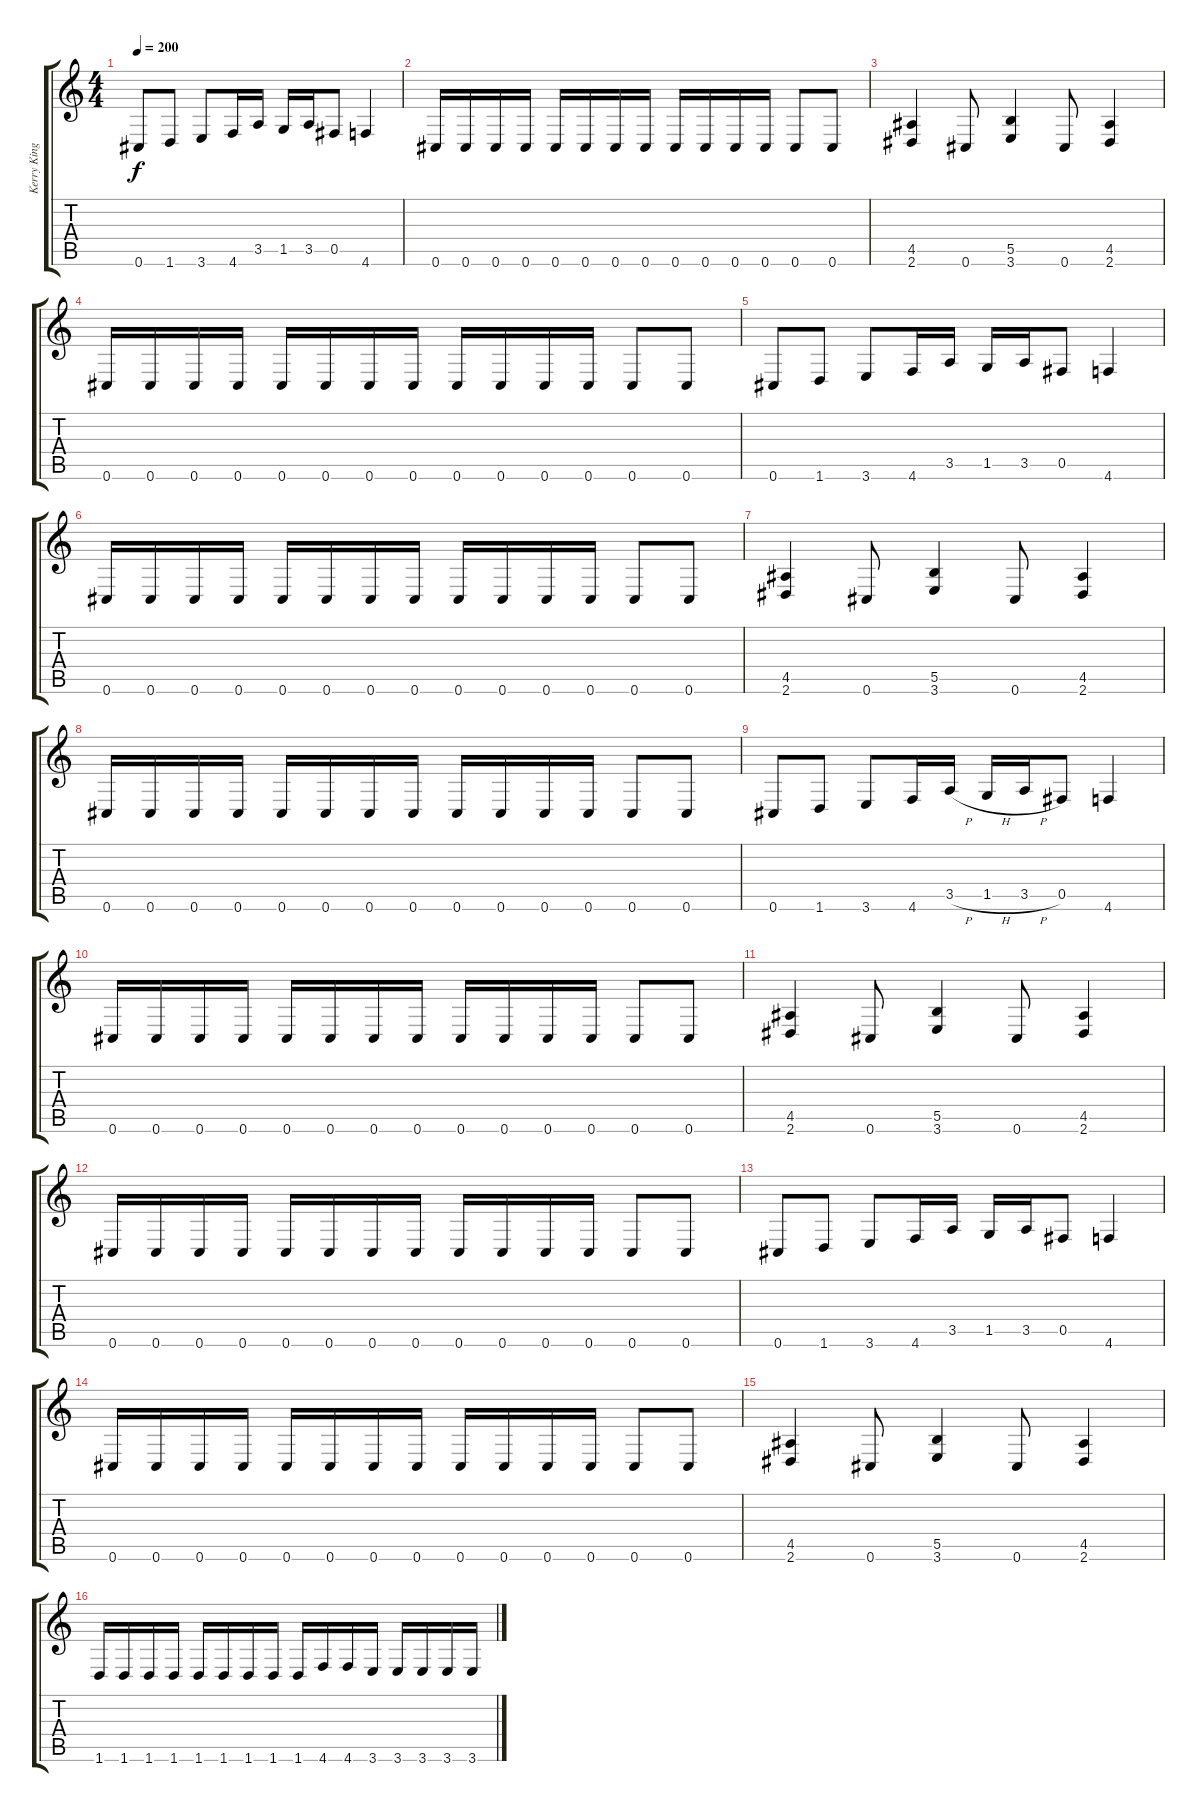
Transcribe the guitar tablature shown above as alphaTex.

\track ("Kerry King" "Kerry King") {instrument overdrivenguitar}
\staff {score tabs}
\tuning (Db4 Ab3 E3 B2 Gb2 Db2) {hide}
\ts (4 4)
\tempo 200
\clef g2
\ks c
0.6.8{dy f} 1.6.8 3.6.8 4.6.16 3.5.16 1.5.16 3.5.16 0.5.8 4.6.4 |
0.6.16 0.6.16 0.6.16 0.6.16 0.6.16 0.6.16 0.6.16 0.6.16 0.6.16 0.6.16 0.6.16 0.6.16 0.6.8 0.6.8 |
(4.5 2.6).4 0.6.8 (5.5 3.6).4 0.6.8 (4.5 2.6).4 |
0.6.16 0.6.16 0.6.16 0.6.16 0.6.16 0.6.16 0.6.16 0.6.16 0.6.16 0.6.16 0.6.16 0.6.16 0.6.8 0.6.8 |
0.6.8 1.6.8 3.6.8 4.6.16 3.5.16 1.5.16 3.5.16 0.5.8 4.6.4 |
0.6.16 0.6.16 0.6.16 0.6.16 0.6.16 0.6.16 0.6.16 0.6.16 0.6.16 0.6.16 0.6.16 0.6.16 0.6.8 0.6.8 |
(4.5 2.6).4 0.6.8 (5.5 3.6).4 0.6.8 (4.5 2.6).4 |
0.6.16 0.6.16 0.6.16 0.6.16 0.6.16 0.6.16 0.6.16 0.6.16 0.6.16 0.6.16 0.6.16 0.6.16 0.6.8 0.6.8 |
0.6.8 1.6.8 3.6.8 4.6.16 3.5{h}.16 1.5{h}.16 3.5{h}.16 0.5.8 4.6.4 |
0.6.16 0.6.16 0.6.16 0.6.16 0.6.16 0.6.16 0.6.16 0.6.16 0.6.16 0.6.16 0.6.16 0.6.16 0.6.8 0.6.8 |
(4.5 2.6).4 0.6.8 (5.5 3.6).4 0.6.8 (4.5 2.6).4 |
0.6.16 0.6.16 0.6.16 0.6.16 0.6.16 0.6.16 0.6.16 0.6.16 0.6.16 0.6.16 0.6.16 0.6.16 0.6.8 0.6.8 |
0.6.8 1.6.8 3.6.8 4.6.16 3.5.16 1.5.16 3.5.16 0.5.8 4.6.4 |
0.6.16 0.6.16 0.6.16 0.6.16 0.6.16 0.6.16 0.6.16 0.6.16 0.6.16 0.6.16 0.6.16 0.6.16 0.6.8 0.6.8 |
(4.5 2.6).4 0.6.8 (5.5 3.6).4 0.6.8 (4.5 2.6).4 |
1.6.16 1.6.16 1.6.16 1.6.16 1.6.16 1.6.16 1.6.16 1.6.16 1.6.16 4.6.16 4.6.16 3.6.16 3.6.16 3.6.16 3.6.16 3.6.16
